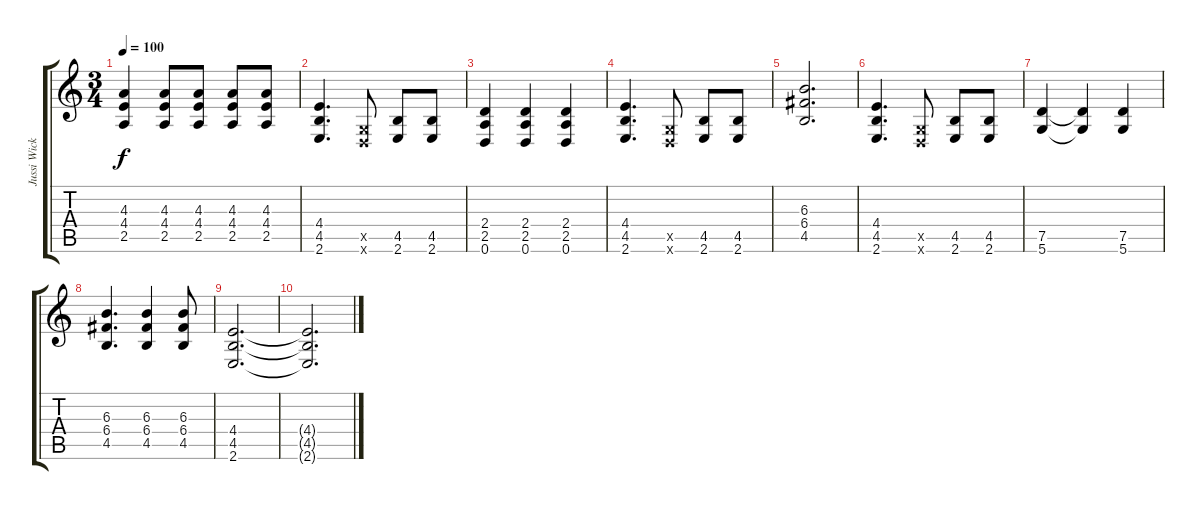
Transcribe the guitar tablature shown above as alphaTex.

\track ("Jussi Wickström" "Jussi Wick") {instrument distortionguitar}
\staff {score tabs}
\tuning (D4 A3 F3 C3 G2 D2) {hide}
\ts (3 4)
\tempo 100
\clef g2
\ks c
(4.3 4.4 2.5).4{dy f} (4.3 4.4 2.5).8 (4.3 4.4 2.5).8 (4.3 4.4 2.5).8 (4.3 4.4 2.5).8 |
(4.4 4.5 2.6).4{d} (0.5{x} 0.6{x}).8 (4.5 2.6).8 (4.5 2.6).8 |
(2.4 2.5 0.6).4 (2.4 2.5 0.6).4 (2.4 2.5 0.6).4 |
(4.4 4.5 2.6).4{d} (0.5{x} 0.6{x}).8 (4.5 2.6).8 (4.5 2.6).8 |
(6.3 6.4 4.5).2{d} |
(4.4 4.5 2.6).4{d} (0.5{x} 0.6{x}).8 (4.5 2.6).8 (4.5 2.6).8 |
(7.5 5.6).4 (7.5{t} 5.6{t}).4 (7.5 5.6).4 |
(6.3 6.4 4.5).4{d} (6.3 6.4 4.5).4 (6.3 6.4 4.5).8 |
(4.4 4.5 2.6).2{d} |
(4.4{t} 4.5{t} 2.6{t}).2{d}
